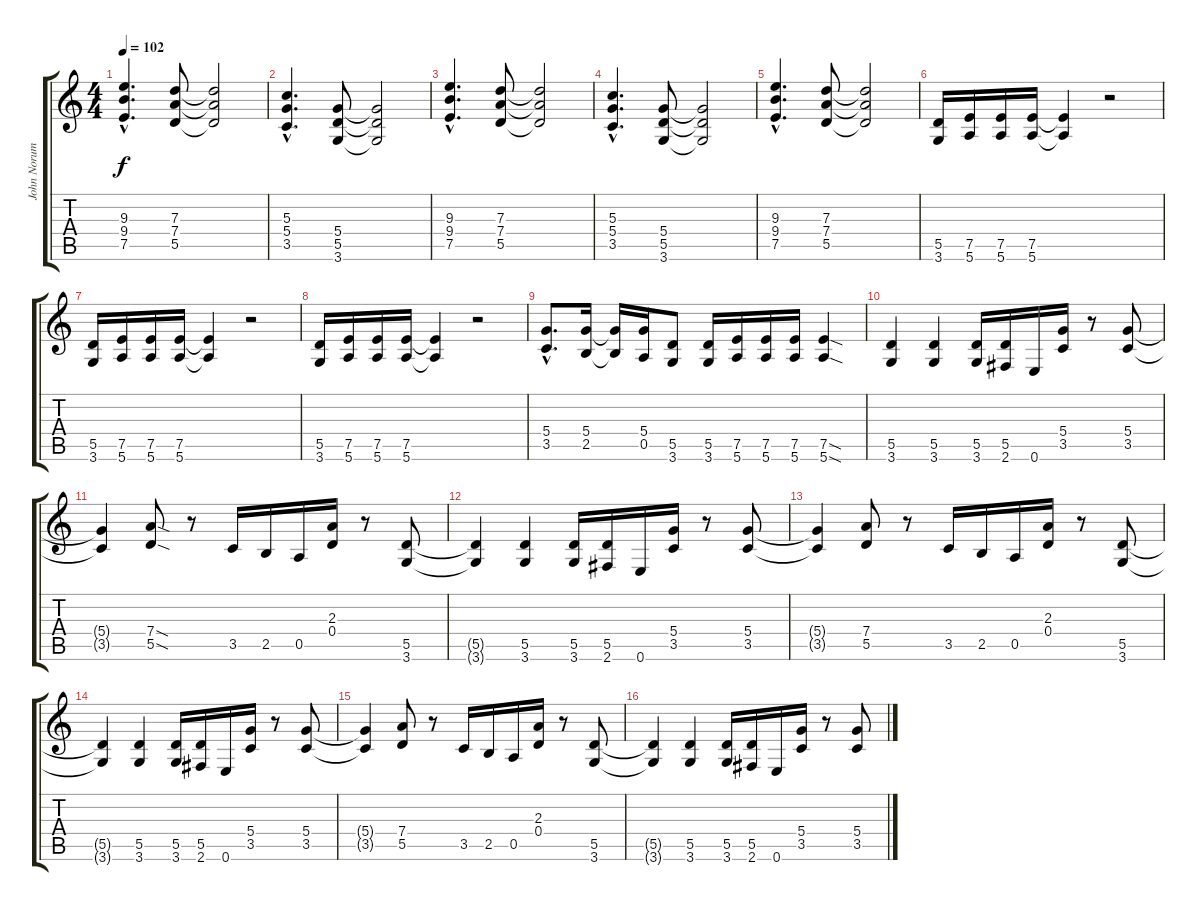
\track ("John Norum Gtr 1" "John Norum") {instrument overdrivenguitar}
\staff {score tabs}
\tuning (E4 B3 G3 D3 A2 E2) {hide}
\ts (4 4)
\tempo 102
\clef g2
\ks c
(9.3{hac} 9.4{hac} 7.5{hac}).4{d dy f} (7.3 7.4 5.5).8 (7.3{t} 7.4{t} 5.5{t}).2 |
(5.3{hac} 5.4{hac} 3.5{hac}).4{d} (5.4 5.5 3.6).8 (5.4{t} 5.5{t} 3.6{t}).2 |
(9.3{hac} 9.4{hac} 7.5{hac}).4{d} (7.3 7.4 5.5).8 (7.3{t} 7.4{t} 5.5{t}).2 |
(5.3{hac} 5.4{hac} 3.5{hac}).4{d} (5.4 5.5 3.6).8 (5.4{t} 5.5{t} 3.6{t}).2 |
(9.3{hac} 9.4{hac} 7.5{hac}).4{d} (7.3 7.4 5.5).8 (7.3{t} 7.4{t} 5.5{t}).2 |
(5.5 3.6).16 (7.5 5.6).16 (7.5 5.6).16 (7.5 5.6).16 (7.5{t} 5.6{t}).4 r.2 |
(5.5 3.6).16 (7.5 5.6).16 (7.5 5.6).16 (7.5 5.6).16 (7.5{t} 5.6{t}).4 r.2 |
(5.5 3.6).16 (7.5 5.6).16 (7.5 5.6).16 (7.5 5.6).16 (7.5{t} 5.6{t}).4 r.2 |
(5.4{hac} 3.5{hac}).8{d} (5.4 2.5).16 (5.4{t} 2.5{t}).16 (5.4 0.5).16 (5.5 3.6).8 (5.5 3.6).16 (7.5 5.6).16 (7.5 5.6).16 (7.5 5.6).16 (7.5{sod} 5.6{sod}).4 |
(5.5 3.6).4 (5.5 3.6).4 (5.5 3.6).16 (5.5 2.6).16 0.6.16 (5.4 3.5).16 r.8 (5.4 3.5).8 |
(5.4{t} 3.5{t}).4{volume 9} (7.4{sod} 5.5{sod}).8 r.8 3.5.16 2.5.16 0.5.16 (2.3 0.4).16 r.8 (5.5 3.6).8 |
(5.5{t} 3.6{t}).4 (5.5 3.6).4{volume 8} (5.5 3.6).16 (5.5 2.6).16 0.6.16 (5.4 3.5).16 r.8 (5.4 3.5).8 |
(5.4{t} 3.5{t}).4{volume 7} (7.4 5.5).8 r.8 3.5.16 2.5.16 0.5.16 (2.3 0.4).16 r.8 (5.5 3.6).8 |
(5.5{t} 3.6{t}).4 (5.5 3.6).4{volume 6} (5.5 3.6).16 (5.5 2.6).16 0.6.16 (5.4 3.5).16 r.8 (5.4 3.5).8 |
(5.4{t} 3.5{t}).4{volume 5} (7.4 5.5).8 r.8 3.5.16 2.5.16 0.5.16 (2.3 0.4).16 r.8 (5.5 3.6).8 |
(5.5{t} 3.6{t}).4 (5.5 3.6).4{volume 4} (5.5 3.6).16 (5.5 2.6).16 0.6.16 (5.4 3.5).16 r.8 (5.4 3.5).8
